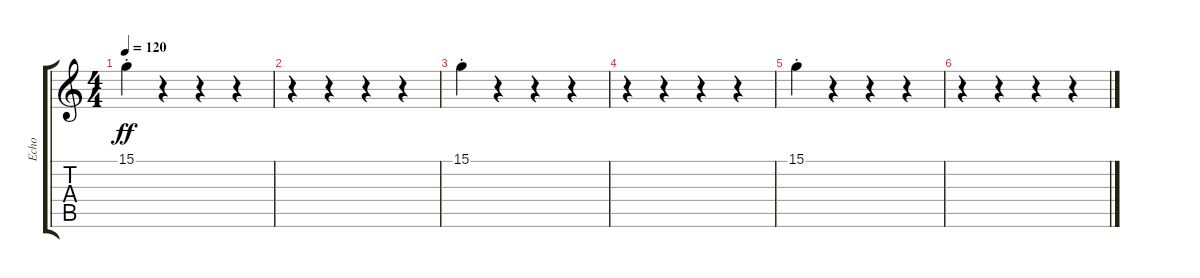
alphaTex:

\track ("Echo" "Echo") {instrument fx7echoes}
\staff {score tabs}
\tuning (E4 B3 G3 D3 A2 E2) {hide}
\ts (4 4)
\tempo 120
\clef g2
\ks c
15.1{st}.4{dy ff} r.4 r.4 r.4 |
r.4 r.4 r.4 r.4 |
15.1{st}.4 r.4 r.4 r.4 |
r.4 r.4 r.4 r.4 |
15.1{st}.4 r.4 r.4 r.4 |
r.4 r.4 r.4 r.4
